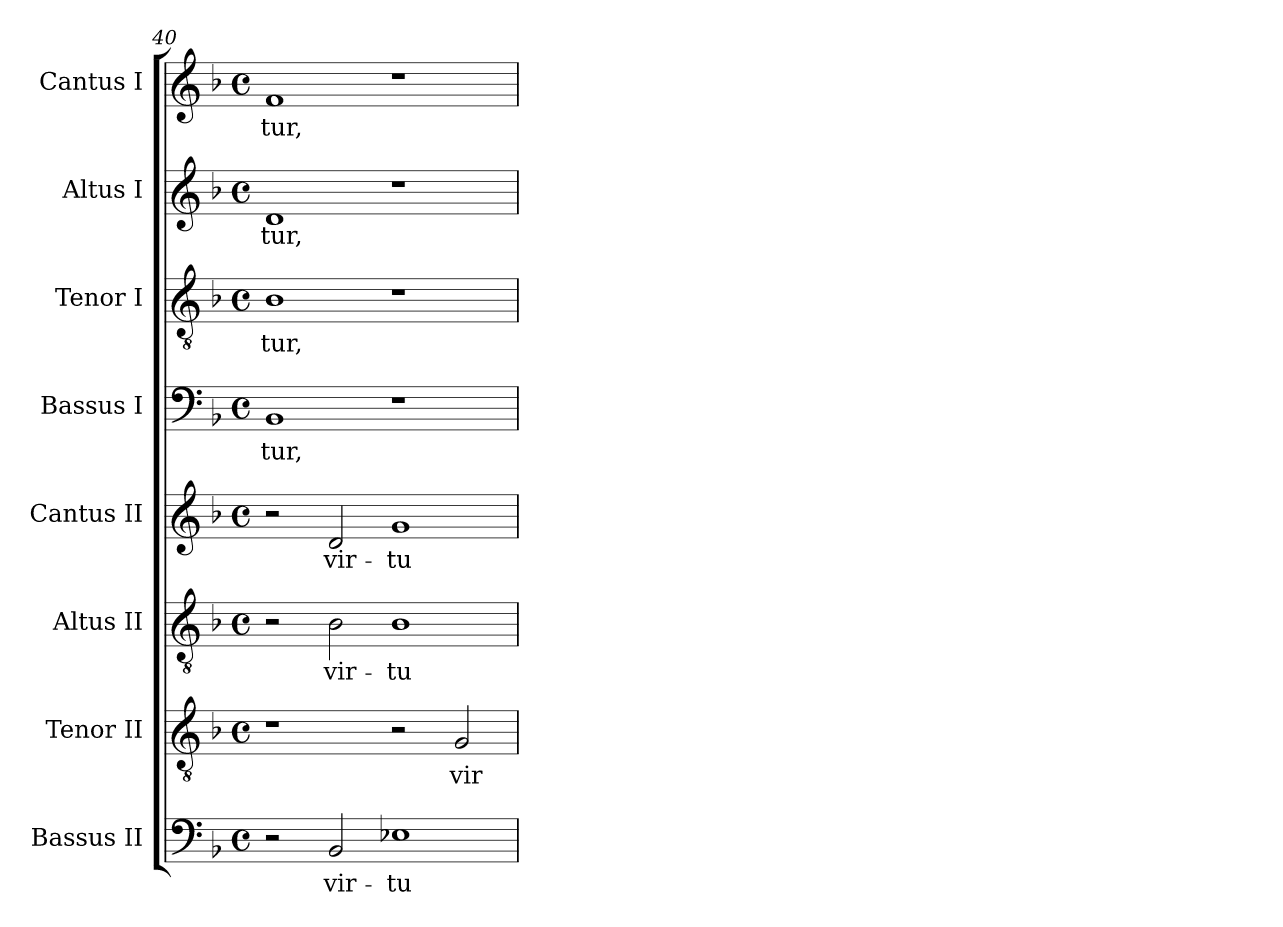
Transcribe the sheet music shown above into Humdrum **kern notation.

**kern	**text	**kern	**text	**kern	**text	**kern	**text	**kern	**text	**kern	**text	**kern	**text	**kern	**text
*part8	*part8	*part7	*part7	*part6	*part6	*part5	*part5	*part4	*part4	*part3	*part3	*part2	*part2	*part1	*part1
*staff8	*staff8	*staff7	*staff7	*staff6	*staff6	*staff5	*staff5	*staff4	*staff4	*staff3	*staff3	*staff2	*staff2	*staff1	*staff1
*I"Bassus II	*	*I"Tenor II	*	*I"Altus II	*	*I"Cantus II	*	*I"Bassus I	*	*I"Tenor I	*	*I"Altus I	*	*I"Cantus I	*
*clefF4	*	*clefGv2	*	*clefGv2	*	*clefG2	*	*clefF4	*	*clefGv2	*	*clefG2	*	*clefG2	*
*k[b-]	*	*k[b-]	*	*k[b-]	*	*k[b-]	*	*k[b-]	*	*k[b-]	*	*k[b-]	*	*k[b-]	*
*F:	*	*F:	*	*F:	*	*F:	*	*F:	*	*F:	*	*F:	*	*F:	*
*M4/4	*	*M4/4	*	*M4/4	*	*M4/4	*	*M4/4	*	*M4/4	*	*M4/4	*	*M4/4	*
*met(c)	*	*met(c)	*	*met(c)	*	*met(c)	*	*met(c)	*	*met(c)	*	*met(c)	*	*met(c)	*
=40	=40	=40	=40	=40	=40	=40	=40	=40	=40	=40	=40	=40	=40	=40	=40
!	!	!	!	!	!	!	!	!	!LO:LY:b:cj	!	!LO:LY:b:cj	!	!LO:LY:b:cj	!	!LO:LY:b:cj
2r	.	1r	.	2r	.	2r	.	1BB-	-tur,	1B-	-tur,	1d	tur,	1f	tur,
!	!LO:LY:b:cj	!	!	!	!LO:LY:b:cj	!	!LO:LY:b:cj	!	!	!	!	!	!	!	!
2BB-/	vir-	.	.	2B-\	vir-	2d/	vir-	.	.	.	.	.	.	.	.
!	!LO:LY:b:cj	!	!	!	!LO:LY:b:cj	!	!LO:LY:b:cj	!	!	!	!	!	!	!	!
1E-X	-tu-	2r	.	1B-	-tu-	1g	-tu-	1r	.	1r	.	1r	.	1r	.
!	!	!	!LO:LY:b:cj	!	!	!	!	!	!	!	!	!	!	!	!
.	.	2G/	vir	.	.	.	.	.	.	.	.	.	.	.	.
=	=	=	=	=	=	=	=	=	=	=	=	=	=	=	=
*-	*-	*-	*-	*-	*-	*-	*-	*-	*-	*-	*-	*-	*-	*-	*-
